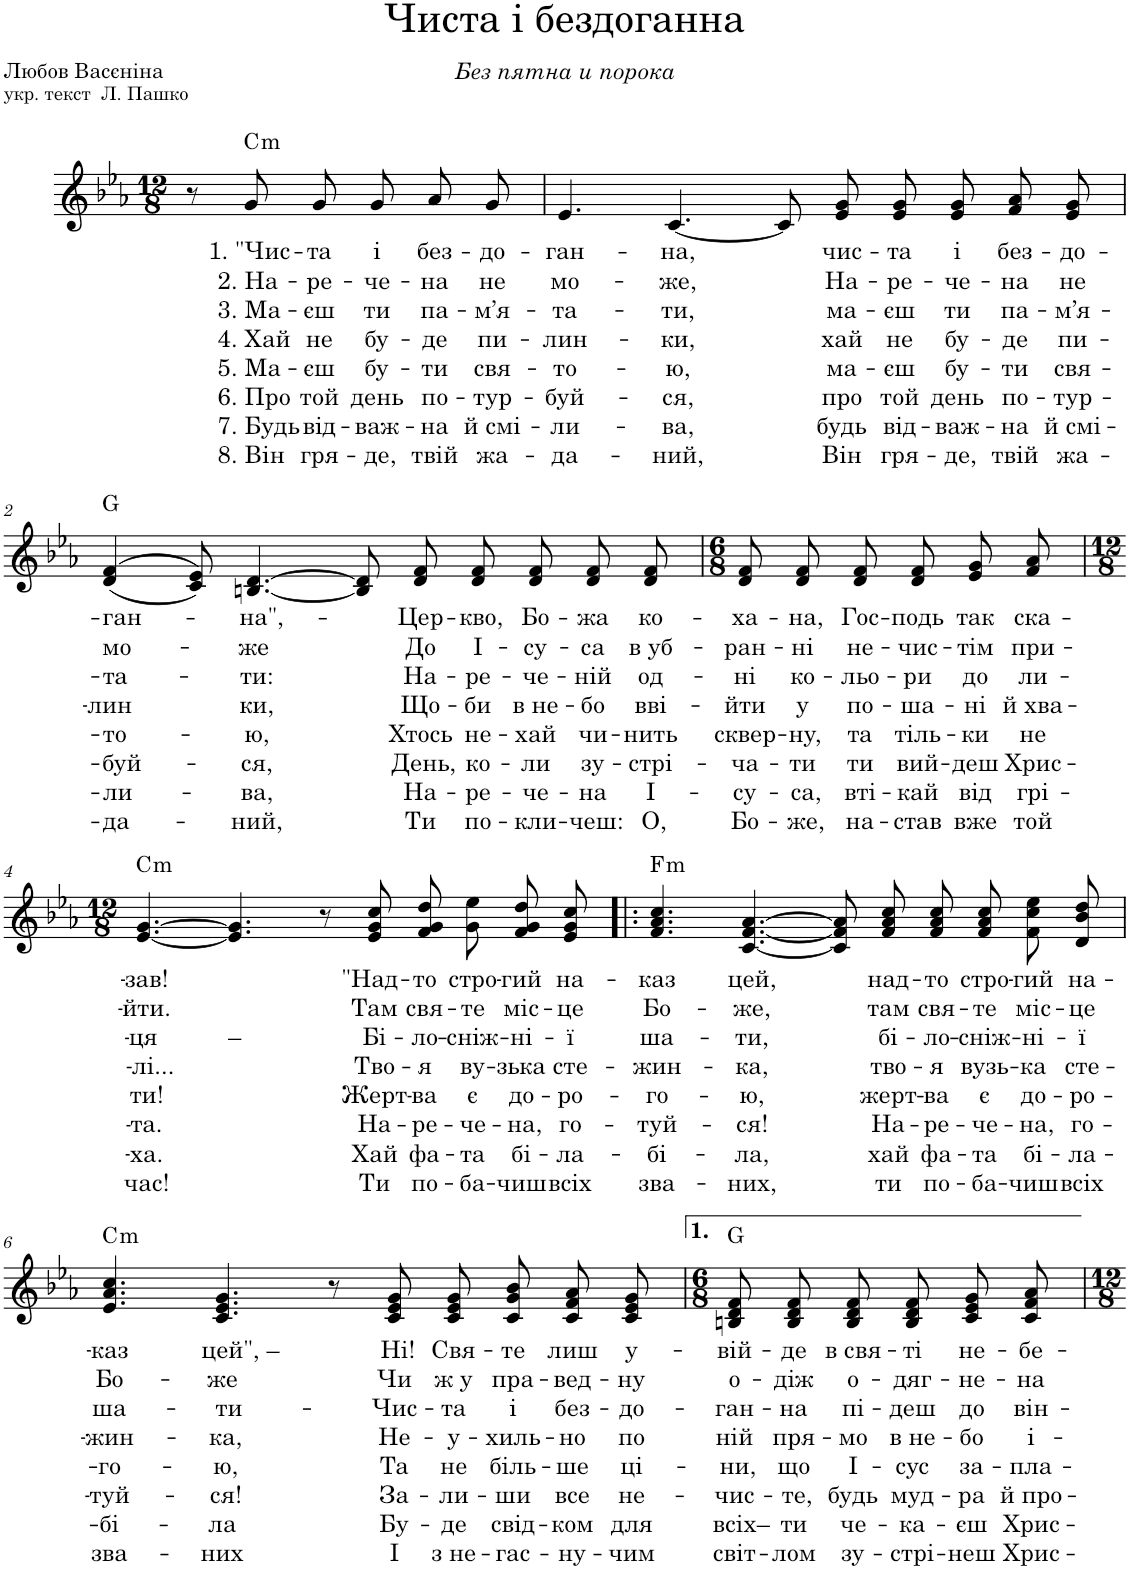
**kern	**text	**text	**text	**text	**text	**text	**text	**text	**harte
*part1	*part1	*part1	*part1	*part1	*part1	*part1	*part1	*part1	*part1
*staff1	*staff1	*staff1	*staff1	*staff1	*staff1	*staff1	*staff1	*staff1	*
*I"Piano	*	*	*	*	*	*	*	*	*
*I'Pno.	*	*	*	*	*	*	*	*	*
*clefG2	*	*	*	*	*	*	*	*	*
*k[b-e-a-]	*	*	*	*	*	*	*	*	*
*M12/8	*	*	*	*	*	*	*	*	*
=	=	=	=	=	=	=	=	=	=
8r	.	.	.	.	.	.	.	.	.
!	!LO:LY:b	!LO:LY:b	!LO:LY:b	!LO:LY:b	!LO:LY:b	!LO:LY:b	!LO:LY:b	!LO:LY:b	!LO:H:kt=m
8g/L	1. "Чис-	2. На-	3. Ма-	4. Хай	5. Ма-	6. Про	7. Будь	8. Він	C:min
!	!LO:LY:b	!LO:LY:b	!LO:LY:b	!LO:LY:b	!LO:LY:b	!LO:LY:b	!LO:LY:b	!LO:LY:b	!
8g/J	-та	-ре-	-єш	не	-єш	той	від-	гря-	.
!	!LO:LY:b	!LO:LY:b	!LO:LY:b	!LO:LY:b	!LO:LY:b	!LO:LY:b	!LO:LY:b	!LO:LY:b	!
8g/L	і	-че-	ти	бу-	бу-	день	-важ-	-де,	.
!	!LO:LY:b	!LO:LY:b	!LO:LY:b	!LO:LY:b	!LO:LY:b	!LO:LY:b	!LO:LY:b	!LO:LY:b	!
8a-/	без-	-на	па-	-де	-ти	по-	-на	твій	.
!	!LO:LY:b	!LO:LY:b	!LO:LY:b	!LO:LY:b	!LO:LY:b	!LO:LY:b	!LO:LY:b	!LO:LY:b	!
8g/J	-до-	не	-мʼя-	пи-	свя-	-тур-	й смі-	жа-	.
=1	=1	=1	=1	=1	=1	=1	=1	=1	=1
!	!LO:LY:b	!LO:LY:b	!LO:LY:b	!LO:LY:b	!LO:LY:b	!LO:LY:b	!LO:LY:b	!LO:LY:b	!
4.e-/	-ган-	мо-	-та-	-лин-	-то-	-буй-	-ли-	-да-	.
!	!LO:LY:b	!LO:LY:b	!LO:LY:b	!LO:LY:b	!LO:LY:b	!LO:LY:b	!LO:LY:b	!LO:LY:b	!
[4.c/	-на,	-же,	-ти,	-ки,	-ю,	-ся,	-ва,	-ний,	.
8c/L]	.	.	.	.	.	.	.	.	.
!	!LO:LY:b	!LO:LY:b	!LO:LY:b	!LO:LY:b	!LO:LY:b	!LO:LY:b	!LO:LY:b	!LO:LY:b	!
8e-/ 8g/	чис-	На-	ма-	хай	ма-	про	будь	Він	.
!	!LO:LY:b	!LO:LY:b	!LO:LY:b	!LO:LY:b	!LO:LY:b	!LO:LY:b	!LO:LY:b	!LO:LY:b	!
8e-/ 8g/J	-та	-ре-	-єш	не	-єш	той	від-	гря-	.
!	!LO:LY:b	!LO:LY:b	!LO:LY:b	!LO:LY:b	!LO:LY:b	!LO:LY:b	!LO:LY:b	!LO:LY:b	!
8e-/ 8g/L	і	-че-	ти	бу-	бу-	день	-важ-	-де,	.
!	!LO:LY:b	!LO:LY:b	!LO:LY:b	!LO:LY:b	!LO:LY:b	!LO:LY:b	!LO:LY:b	!LO:LY:b	!
8f/ 8a-/	без-	-на	па-	-де	-ти	по-	-на	твій	.
!	!LO:LY:b	!LO:LY:b	!LO:LY:b	!LO:LY:b	!LO:LY:b	!LO:LY:b	!LO:LY:b	!LO:LY:b	!
8e-/ 8g/J	-до-	не	-мʼя-	пи-	свя-	-тур-	й смі-	жа-	.
!!LO:LB:g=z
=2	=2	=2	=2	=2	=2	=2	=2	=2	=2
!	!LO:LY:b	!LO:LY:b	!LO:LY:b	!LO:LY:b	!LO:LY:b	!LO:LY:b	!LO:LY:b	!LO:LY:b	!
(>(4d/ 4f/	-ган-	мо-	-та-	-лин	-то-	-буй-	-ли-	-да-	G:maj
8c/ 8e-/))	.	.	.	.	.	.	.	.	.
!	!LO:LY:b	!LO:LY:b	!LO:LY:b	!LO:LY:b	!LO:LY:b	!LO:LY:b	!LO:LY:b	!LO:LY:b	!
[4.Bn/ [4.d/	-на",-	-же	-ти:	ки,	-ю,	-ся,	-ва,	-ний,	.
!	!LO:LY:b	!	!	!	!	!	!	!	!
8B]/ 8d]/L	-	.	.	.	.	.	.	.	.
!	!LO:LY:b	!LO:LY:b	!LO:LY:b	!LO:LY:b	!LO:LY:b	!LO:LY:b	!LO:LY:b	!LO:LY:b	!
8d/ 8f/	Цер-	До	На-	Що-	Хтось	День,	На-	Ти	.
!	!LO:LY:b	!LO:LY:b	!LO:LY:b	!LO:LY:b	!LO:LY:b	!LO:LY:b	!LO:LY:b	!LO:LY:b	!
8d/ 8f/J	-кво,	І-	-ре-	-би	не-	ко-	-ре-	по-	.
!	!LO:LY:b	!LO:LY:b	!LO:LY:b	!LO:LY:b	!LO:LY:b	!LO:LY:b	!LO:LY:b	!LO:LY:b	!
8d/ 8f/L	Бо-	-су-	-че-	в не-	-хай	-ли	-че-	-кли-	.
!	!LO:LY:b	!LO:LY:b	!LO:LY:b	!LO:LY:b	!LO:LY:b	!LO:LY:b	!LO:LY:b	!LO:LY:b	!
8d/ 8f/	-жа	-са	-ній	-бо	чи-	зу-	-на	-чеш:	.
!	!LO:LY:b	!LO:LY:b	!LO:LY:b	!LO:LY:b	!LO:LY:b	!LO:LY:b	!LO:LY:b	!LO:LY:b	!
8d/ 8f/J	ко-	в уб-	од-	вві-	-нить	-стрі-	І-	О,	.
=3	=3	=3	=3	=3	=3	=3	=3	=3	=3
*M6/8	*	*	*	*	*	*	*	*	*
!	!LO:LY:b	!LO:LY:b	!LO:LY:b	!LO:LY:b	!LO:LY:b	!LO:LY:b	!LO:LY:b	!LO:LY:b	!
8d/ 8f/L	-ха-	-ран-	-ні	-йти	сквер-	-ча-	-су-	Бо-	.
!	!LO:LY:b	!LO:LY:b	!LO:LY:b	!LO:LY:b	!LO:LY:b	!LO:LY:b	!LO:LY:b	!LO:LY:b	!
8d/ 8f/	-на,	-ні	ко-	у	-ну,	-ти	-са,	-же,	.
!	!LO:LY:b	!LO:LY:b	!LO:LY:b	!LO:LY:b	!LO:LY:b	!LO:LY:b	!LO:LY:b	!LO:LY:b	!
8d/ 8f/J	Гос-	не-	-льо-	по-	та	ти	вті-	на-	.
!	!LO:LY:b	!LO:LY:b	!LO:LY:b	!LO:LY:b	!LO:LY:b	!LO:LY:b	!LO:LY:b	!LO:LY:b	!
8d/ 8f/L	-подь	-чис-	-ри	-ша-	тіль-	вий-	-кай	-став	.
!	!LO:LY:b	!LO:LY:b	!LO:LY:b	!LO:LY:b	!LO:LY:b	!LO:LY:b	!LO:LY:b	!LO:LY:b	!
8e-/ 8g/	так	-тім	до	-ні	-ки	-деш	від	вже	.
!	!LO:LY:b	!LO:LY:b	!LO:LY:b	!LO:LY:b	!LO:LY:b	!LO:LY:b	!LO:LY:b	!LO:LY:b	!
8f/ 8a-/J	ска-	при-	ли-	й хва-	не	Хрис-	грі-	той	.
!!LO:LB:g=z
=4	=4	=4	=4	=4	=4	=4	=4	=4	=4
*M12/8	*	*	*	*	*	*	*	*	*
!	!LO:LY:b	!LO:LY:b	!LO:LY:b	!LO:LY:b	!LO:LY:b	!LO:LY:b	!LO:LY:b	!LO:LY:b	!LO:H:kt=m
[4.e-/ [4.g/	-зав!	-йти.	-ця	-лі...	ти!	-та.	-ха.	час!	C:min
!	!	!	!LO:LY:b	!	!	!	!	!	!
4.e-/] 4.g/]	.	.	–	.	.	.	.	.	.
8r	.	.	.	.	.	.	.	.	.
!	!LO:LY:b	!LO:LY:b	!LO:LY:b	!LO:LY:b	!LO:LY:b	!LO:LY:b	!LO:LY:b	!LO:LY:b	!
8e-/ 8g/ 8cc/L	-"Над-	Там	Бі-	Тво-	Жерт-	На-	Хай	Ти	.
!	!LO:LY:b	!LO:LY:b	!LO:LY:b	!LO:LY:b	!LO:LY:b	!LO:LY:b	!LO:LY:b	!LO:LY:b	!
8f/ 8g/ 8dd/J	-то	свя-	-ло-	-я	-ва	-ре-	фа-	по-	.
!	!LO:LY:b	!LO:LY:b	!LO:LY:b	!LO:LY:b	!LO:LY:b	!LO:LY:b	!LO:LY:b	!LO:LY:b	!
8g/ 8ee-/L	стро-	-те	-сніж-	ву-	є	-че-	-та	-ба-	.
!	!LO:LY:b	!LO:LY:b	!LO:LY:b	!LO:LY:b	!LO:LY:b	!LO:LY:b	!LO:LY:b	!LO:LY:b	!
8f/ 8g/ 8dd/	-гий	міс-	-ні-	-зька	до-	-на,	бі-	-чиш	.
!	!LO:LY:b	!LO:LY:b	!LO:LY:b	!LO:LY:b	!LO:LY:b	!LO:LY:b	!LO:LY:b	!LO:LY:b	!
8e-/ 8g/ 8cc/J	на-	-це	-ї	сте-	-ро-	го-	-ла-	всіх	.
=5!|:	=5!|:	=5!|:	=5!|:	=5!|:	=5!|:	=5!|:	=5!|:	=5!|:	=5!|:
!	!LO:LY:b	!LO:LY:b	!LO:LY:b	!LO:LY:b	!LO:LY:b	!LO:LY:b	!LO:LY:b	!LO:LY:b	!LO:H:kt=m
4.f/ 4.a-/ 4.cc/	-каз	Бо-	ша-	-жин-	-го-	-туй-	-бі-	зва-	F:min
!	!LO:LY:b	!LO:LY:b	!LO:LY:b	!LO:LY:b	!LO:LY:b	!LO:LY:b	!LO:LY:b	!LO:LY:b	!
[4.c/ [4.f/ [4.a-/	цей,	-же,	-ти,	-ка,	-ю,	-ся!	-ла,	-них,	.
8c]/ 8f]/ 8a-]/L	.	.	.	.	.	.	.	.	.
!	!LO:LY:b	!LO:LY:b	!LO:LY:b	!LO:LY:b	!LO:LY:b	!LO:LY:b	!LO:LY:b	!LO:LY:b	!
8f/ 8a-/ 8cc/	над-	там	бі-	тво-	жерт-	На-	хай	ти	.
!	!LO:LY:b	!LO:LY:b	!LO:LY:b	!LO:LY:b	!LO:LY:b	!LO:LY:b	!LO:LY:b	!LO:LY:b	!
8f/ 8a-/ 8cc/J	-то	свя-	-ло-	-я	-ва	-ре-	фа-	по-	.
!	!LO:LY:b	!LO:LY:b	!LO:LY:b	!LO:LY:b	!LO:LY:b	!LO:LY:b	!LO:LY:b	!LO:LY:b	!
8f/ 8a-/ 8cc/L	стро-	-те	-сніж-	вузь-	є	-че-	-та	-ба-	.
!	!LO:LY:b	!LO:LY:b	!LO:LY:b	!LO:LY:b	!LO:LY:b	!LO:LY:b	!LO:LY:b	!LO:LY:b	!
8f/ 8cc/ 8ee-/	-гий	міс-	-ні-	-ка	до-	-на,	бі-	-чиш	.
!	!LO:LY:b	!LO:LY:b	!LO:LY:b	!LO:LY:b	!LO:LY:b	!LO:LY:b	!LO:LY:b	!LO:LY:b	!
8d/ 8b-/ 8dd/J	на-	-це	-ї	сте-	-ро-	го-	-ла-	всіх	.
!!LO:LB:g=z
=6	=6	=6	=6	=6	=6	=6	=6	=6	=6
!	!LO:LY:b	!LO:LY:b	!LO:LY:b	!LO:LY:b	!LO:LY:b	!LO:LY:b	!LO:LY:b	!LO:LY:b	!LO:H:kt=m
4.e-/ 4.a-/ 4.cc/	-каз	Бо-	ша-	-жин-	-го-	-туй-	-бі-	зва-	C:min
!	!LO:LY:b	!LO:LY:b	!LO:LY:b	!LO:LY:b	!LO:LY:b	!LO:LY:b	!LO:LY:b	!LO:LY:b	!
4.c/ 4.e-/ 4.g/	цей", –	-же	-ти-	-ка,	-ю,	-ся!	-ла	-них	.
8r	.	.	.	.	.	.	.	.	.
!	!LO:LY:b	!LO:LY:b	!LO:LY:b	!LO:LY:b	!LO:LY:b	!LO:LY:b	!LO:LY:b	!LO:LY:b	!
8c/ 8e-/ 8g/L	Ні!	Чи	-Чис-	Не-	Та	За-	Бу-	І	.
!	!LO:LY:b	!LO:LY:b	!LO:LY:b	!LO:LY:b	!LO:LY:b	!LO:LY:b	!LO:LY:b	!LO:LY:b	!
8c/ 8e-/ 8g/J	Свя-	ж у	-та	-у-	не	-ли-	-де	з не-	.
!	!LO:LY:b	!LO:LY:b	!LO:LY:b	!LO:LY:b	!LO:LY:b	!LO:LY:b	!LO:LY:b	!LO:LY:b	!
8c/ 8g/ 8b-/L	-те	пра-	і	-хиль-	біль-	-ши	свід-	-гас-	.
!	!LO:LY:b	!LO:LY:b	!LO:LY:b	!LO:LY:b	!LO:LY:b	!LO:LY:b	!LO:LY:b	!LO:LY:b	!
8c/ 8f/ 8a-/	лиш	-вед-	без-	-но	-ше	все	-ком	-ну-	.
!	!LO:LY:b	!LO:LY:b	!LO:LY:b	!LO:LY:b	!LO:LY:b	!LO:LY:b	!LO:LY:b	!LO:LY:b	!
8c/ 8e-/ 8g/J	у-	-ну	-до-	по	ці-	не-	для	-чим	.
=7	=7	=7	=7	=7	=7	=7	=7	=7	=7
*M6/8	*	*	*	*	*	*	*	*	*
!	!LO:LY:b	!LO:LY:b	!LO:LY:b	!LO:LY:b	!LO:LY:b	!LO:LY:b	!LO:LY:b	!LO:LY:b	!
8Bn/ 8d/ 8f/L	-вій-	о-	-ган-	ній	-ни,	-чис-	всіх–	світ-	G:maj
!	!LO:LY:b	!LO:LY:b	!LO:LY:b	!LO:LY:b	!LO:LY:b	!LO:LY:b	!LO:LY:b	!LO:LY:b	!
8B/ 8d/ 8f/	-де	-діж	-на	пря-	що	-те,	ти	-лом	.
!	!LO:LY:b	!LO:LY:b	!LO:LY:b	!LO:LY:b	!LO:LY:b	!LO:LY:b	!LO:LY:b	!LO:LY:b	!
8B/ 8d/ 8f/J	в свя-	о-	пі-	-мо	І-	будь	че-	зу-	.
!	!LO:LY:b	!LO:LY:b	!LO:LY:b	!LO:LY:b	!LO:LY:b	!LO:LY:b	!LO:LY:b	!LO:LY:b	!
8B/ 8d/ 8f/L	-ті	-дяг-	-деш	в не-	-сус	муд-	-ка-	-стрі-	.
!	!LO:LY:b	!LO:LY:b	!LO:LY:b	!LO:LY:b	!LO:LY:b	!LO:LY:b	!LO:LY:b	!LO:LY:b	!
8c/ 8e-/ 8g/	не-	-не-	до	-бо	за-	-ра	-єш	-неш	.
!	!LO:LY:b	!LO:LY:b	!LO:LY:b	!LO:LY:b	!LO:LY:b	!LO:LY:b	!LO:LY:b	!LO:LY:b	!
8c/ 8f/ 8a-/J	-бе-	-на	він-	і-	-пла-	й про-	Хрис-	Хрис-	.
=	=	=	=	=	=	=	=	=	=
*-	*-	*-	*-	*-	*-	*-	*-	*-	*-
